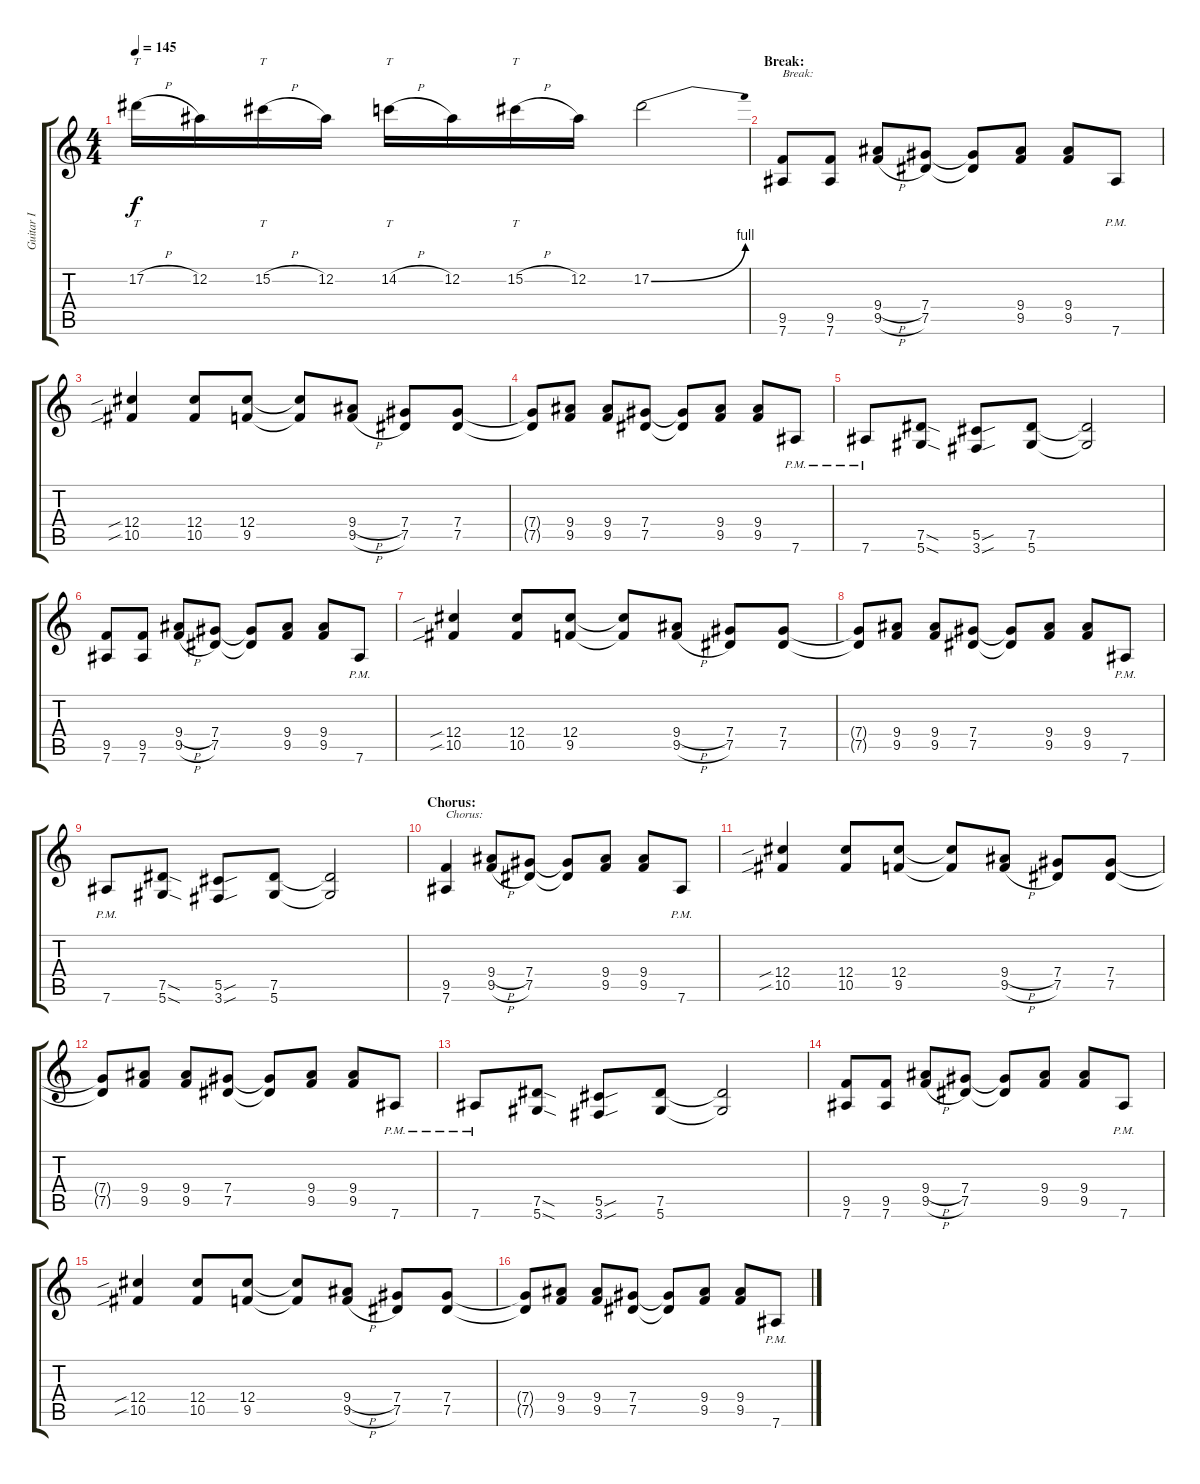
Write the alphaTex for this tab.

\track ("Guitar I" "Guitar I") {instrument distortionguitar}
\staff {score tabs}
\tuning (Eb4 Bb3 Gb3 Db3 Ab2 Eb2) {hide}
\ts (4 4)
\tempo 145
\clef g2
\ks c
17.2{h}.16{tt dy f} 12.2.16 15.2{h}.16{tt} 12.2.16 14.2{h}.16{tt} 12.2.16 15.2{h}.16{tt} 12.2.16 17.2{be (bend 0 0 60 4)}.2 |
\section ("" "Break:")
(9.5 7.6).8{txt "Break:"} (9.5 7.6).8 (9.4{h} 9.5{h}).8 (7.4 7.5).8 (7.4{t} 7.5{t}).8 (9.4 9.5).8 (9.4 9.5).8 7.6{pm}.8 |
(12.4{sib} 10.5{sib}).4 (12.4 10.5).8 (12.4 9.5).8 (12.4{t} 9.5{t}).8 (9.4{h} 9.5{h}).8 (7.4 7.5).8 (7.4 7.5).8 |
(7.4{t} 7.5{t}).8 (9.4 9.5).8 (9.4 9.5).8 (7.4 7.5).8 (7.4{t} 7.5{t}).8 (9.4 9.5).8 (9.4 9.5).8 7.6{pm}.8 |
7.6{pm}.8 (7.5{sod} 5.6{sod}).8 (5.5{sou} 3.6{sou}).8 (7.5 5.6).8 (7.5{t} 5.6{t}).2 |
(9.5 7.6).8 (9.5 7.6).8 (9.4{h} 9.5{h}).8 (7.4 7.5).8 (7.4{t} 7.5{t}).8 (9.4 9.5).8 (9.4 9.5).8 7.6{pm}.8 |
(12.4{sib} 10.5{sib}).4 (12.4 10.5).8 (12.4 9.5).8 (12.4{t} 9.5{t}).8 (9.4{h} 9.5{h}).8 (7.4 7.5).8 (7.4 7.5).8 |
(7.4{t} 7.5{t}).8 (9.4 9.5).8 (9.4 9.5).8 (7.4 7.5).8 (7.4{t} 7.5{t}).8 (9.4 9.5).8 (9.4 9.5).8 7.6{pm}.8 |
7.6{pm}.8 (7.5{sod} 5.6{sod}).8 (5.5{sou} 3.6{sou}).8 (7.5 5.6).8 (7.5{t} 5.6{t}).2 |
\section ("" "Chorus:")
(9.5 7.6).4{txt "Chorus:"} (9.4{h} 9.5{h}).8 (7.4 7.5).8 (7.4{t} 7.5{t}).8 (9.4 9.5).8 (9.4 9.5).8 7.6{pm}.8 |
(12.4{sib} 10.5{sib}).4 (12.4 10.5).8 (12.4 9.5).8 (12.4{t} 9.5{t}).8 (9.4{h} 9.5{h}).8 (7.4 7.5).8 (7.4 7.5).8 |
(7.4{t} 7.5{t}).8 (9.4 9.5).8 (9.4 9.5).8 (7.4 7.5).8 (7.4{t} 7.5{t}).8 (9.4 9.5).8 (9.4 9.5).8 7.6{pm}.8 |
7.6{pm}.8 (7.5{sod} 5.6{sod}).8 (5.5{sou} 3.6{sou}).8 (7.5 5.6).8 (7.5{t} 5.6{t}).2 |
(9.5 7.6).8 (9.5 7.6).8 (9.4{h} 9.5{h}).8 (7.4 7.5).8 (7.4{t} 7.5{t}).8 (9.4 9.5).8 (9.4 9.5).8 7.6{pm}.8 |
(12.4{sib} 10.5{sib}).4 (12.4 10.5).8 (12.4 9.5).8 (12.4{t} 9.5{t}).8 (9.4{h} 9.5{h}).8 (7.4 7.5).8 (7.4 7.5).8 |
(7.4{t} 7.5{t}).8 (9.4 9.5).8 (9.4 9.5).8 (7.4 7.5).8 (7.4{t} 7.5{t}).8 (9.4 9.5).8 (9.4 9.5).8 7.6{pm}.8
